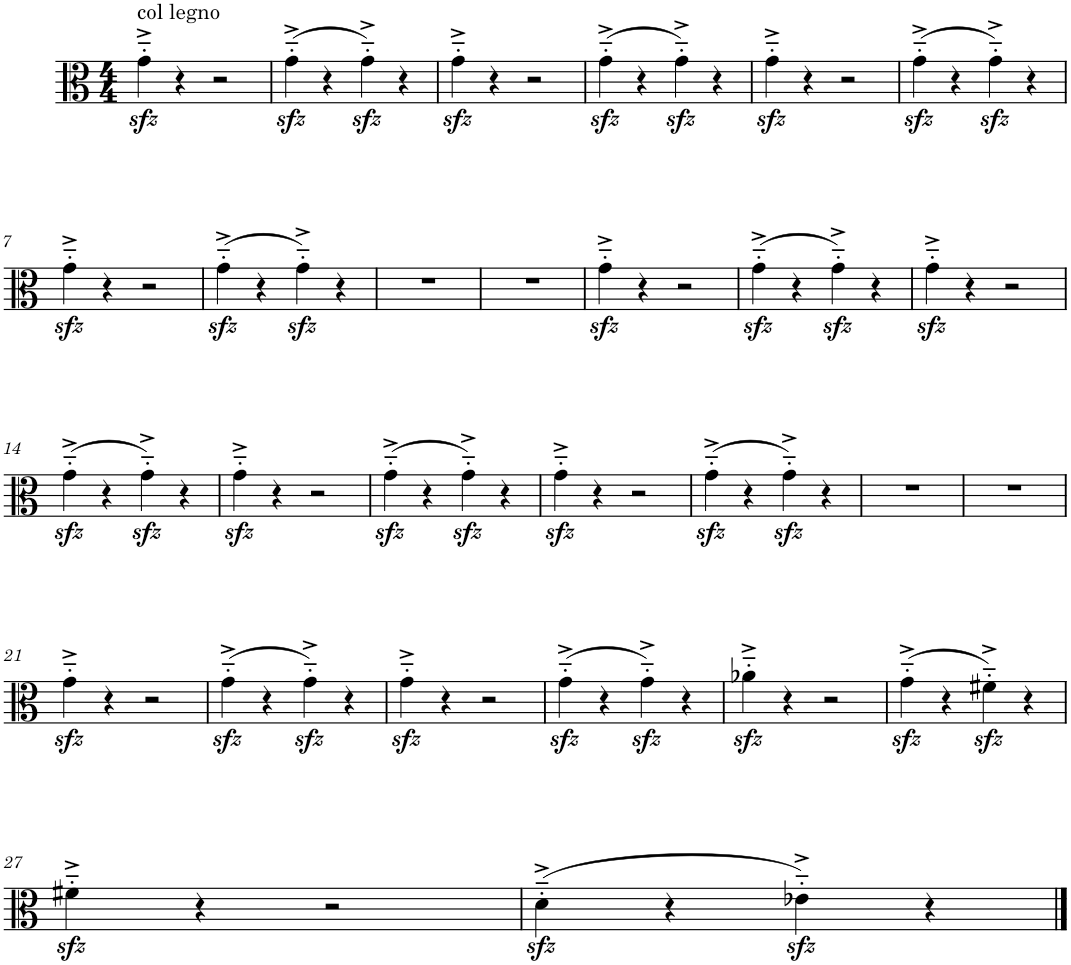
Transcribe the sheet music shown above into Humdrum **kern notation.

**kern
*part1
*staff1
*I"Viola
*I'Vla.
*clefC3
*k[]
*M4/4
=1
!LO:TX:a:t=col legno
4gzz<'~^\
4r
2r
=2
(4gzz<'~^\
4r
4gzz<'~^\)
4r
=3
4gzz<'~^\
4r
2r
=4
(4gzz<'~^\
4r
4gzz<'~^\)
4r
=5
4gzz<'~^\
4r
2r
=6
(4gzz<'~^\
4r
4gzz<'~^\)
4r
!!LO:LB:g=z
=7
4gzz<'~^\
4r
2r
=8
(4gzz<'~^\
4r
4gzz<'~^\)
4r
=9
1r
=10
1r
=11
4gzz<'~^\
4r
2r
=12
(4gzz<'~^\
4r
4gzz<'~^\)
4r
=13
4gzz<'~^\
4r
2r
!!LO:LB:g=z
=14
(4gzz<'~^\
4r
4gzz<'~^\)
4r
=15
4gzz<'~^\
4r
2r
=16
(4gzz<'~^\
4r
4gzz<'~^\)
4r
=17
4gzz<'~^\
4r
2r
=18
(4gzz<'~^\
4r
4gzz<'~^\)
4r
=19
1r
=20
1r
!!LO:LB:g=z
=21
4gzz<'~^\
4r
2r
=22
(4gzz<'~^\
4r
4gzz<'~^\)
4r
=23
4gzz<'~^\
4r
2r
=24
(4gzz<'~^\
4r
4gzz<'~^\)
4r
=25
4a-Xzz<'~^\
4r
2r
=26
(4gzz<'~^\
4r
4f#Xzz<'~^\)
4r
!!LO:LB:g=z
=27
4f#Xzz<'~^\
4r
2r
=28
(4dzz<'~^\
4r
4e-Xzz<'~^\)
4r
==
*-
